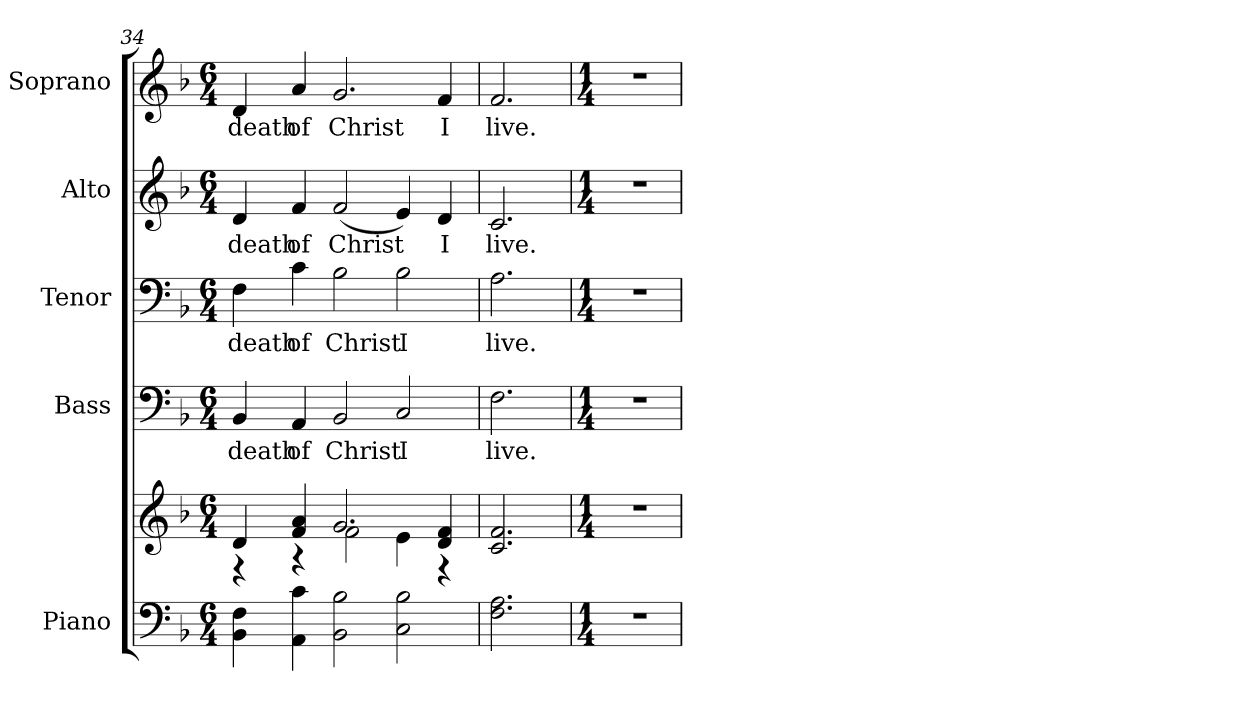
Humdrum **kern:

**kern	**kern	**kern	**text	**kern	**text	**kern	**text	**kern	**text
*part5	*part5	*part4	*part4	*part3	*part3	*part2	*part2	*part1	*part1
*staff6	*staff5	*staff4	*staff4	*staff3	*staff3	*staff2	*staff2	*staff1	*staff1
*I"Piano	*	*I"Bass	*	*I"Tenor	*	*I"Alto	*	*I"Soprano	*
*I'Pno.	*	*I'B.	*	*	*	*I'A.	*	*I'S.	*
!!LO:PB:g=z
*clefF4	*clefG2	*clefF4	*	*clefF4	*	*clefG2	*	*clefG2	*
*k[b-]	*k[b-]	*k[b-]	*	*k[b-]	*	*k[b-]	*	*k[b-]	*
*F:	*F:	*F:	*	*F:	*	*F:	*	*F:	*
*M6/4	*M6/4	*M6/4	*	*M6/4	*	*M6/4	*	*M6/4	*
=34	=34	=34	=34	=34	=34	=34	=34	=34	=34
*	*^	*	*	*	*	*	*	*	*
!	!	!	!	!LO:LY:b:color=#000000	!	!	!	!	!	!
!	!	!	!	!	!	!LO:LY:b:color=#000000	!	!	!	!
!	!	!	!	!	!	!	!	!LO:LY:b:color=#000000	!	!
!	!	!	!	!	!	!	!	!	!	!LO:LY:b:color=#000000
4BB-i\ 4Fi	4di/	4r	4BB-i/	death	4Fi\	death	4di/	death	4di/	death
!	!	!	!	!LO:LY:b:color=#000000	!	!	!	!	!	!
!	!	!	!	!	!	!LO:LY:b:color=#000000	!	!	!	!
!	!	!	!	!	!	!	!	!LO:LY:b:color=#000000	!	!
!	!	!	!	!	!	!	!	!	!	!LO:LY:b:color=#000000
4AAi\ 4ci	4fi/ 4ai	4r	4AAi/	of	4ci\	of	4fi/	of	4ai/	of
!	!	!	!	!LO:LY:b:color=#000000	!	!	!	!	!	!
!	!	!	!	!	!	!LO:LY:b:color=#000000	!	!	!	!
!	!	!	!	!	!	!	!	!LO:LY:b:color=#000000	!	!
!	!	!	!	!	!	!	!	!	!	!LO:LY:b:color=#000000
2BB-i\ 2B-i	2.gi/	2fi\	2BB-i/	Christ	2B-i\	Christ	(2fi/	Christ	2.gi/	Christ
!	!	!	!	!LO:LY:b:color=#000000	!	!	!	!	!	!
!	!	!	!	!	!	!LO:LY:b:color=#000000	!	!	!	!
2Ci\ 2B-i	.	4ei\	2Ci/	I	2B-i\	I	4ei/)	.	.	.
!	!	!	!	!	!	!	!	!LO:LY:b:color=#000000	!	!
!	!	!	!	!	!	!	!	!	!	!LO:LY:b:color=#000000
.	4di/ 4fi	4r	.	.	.	.	4di/	I	4fi/	I
*	*v	*v	*	*	*	*	*	*	*	*
=35	=35	=35	=35	=35	=35	=35	=35	=35	=35
*	*^	*	*	*	*	*	*	*	*
!	!	!	!	!LO:LY:b:color=#000000	!	!	!	!	!	!
*	*v	*v	*	*	*	*	*	*	*	*
*	*^	*	*	*	*	*	*	*	*
!	!	!	!	!	!	!LO:LY:b:color=#000000	!	!	!	!
*	*v	*v	*	*	*	*	*	*	*	*
*	*^	*	*	*	*	*	*	*	*
!	!	!	!	!	!	!	!	!LO:LY:b:color=#000000	!	!
*	*v	*v	*	*	*	*	*	*	*	*
*	*^	*	*	*	*	*	*	*	*
!	!	!	!	!	!	!	!	!	!	!LO:LY:b:color=#000000
*	*v	*v	*	*	*	*	*	*	*	*
2.Fi\ 2.Ai	2.ci/ 2.fi	2.Fi\	live.	2.Ai\	live.	2.ci/	live.	2.fi/	live.
=36	=36	=36	=36	=36	=36	=36	=36	=36	=36
*M1/4	*M1/4	*M1/4	*	*M1/4	*	*M1/4	*	*M1/4	*
!LO:N:vis=1	!LO:N:vis=1	!LO:N:vis=1	!	!LO:N:vis=1	!	!LO:N:vis=1	!	!	!
4r	4r	4r	.	4r	.	4r	.	4r	.
=	=	=	=	=	=	=	=	=	=
*-	*-	*-	*-	*-	*-	*-	*-	*-	*-
